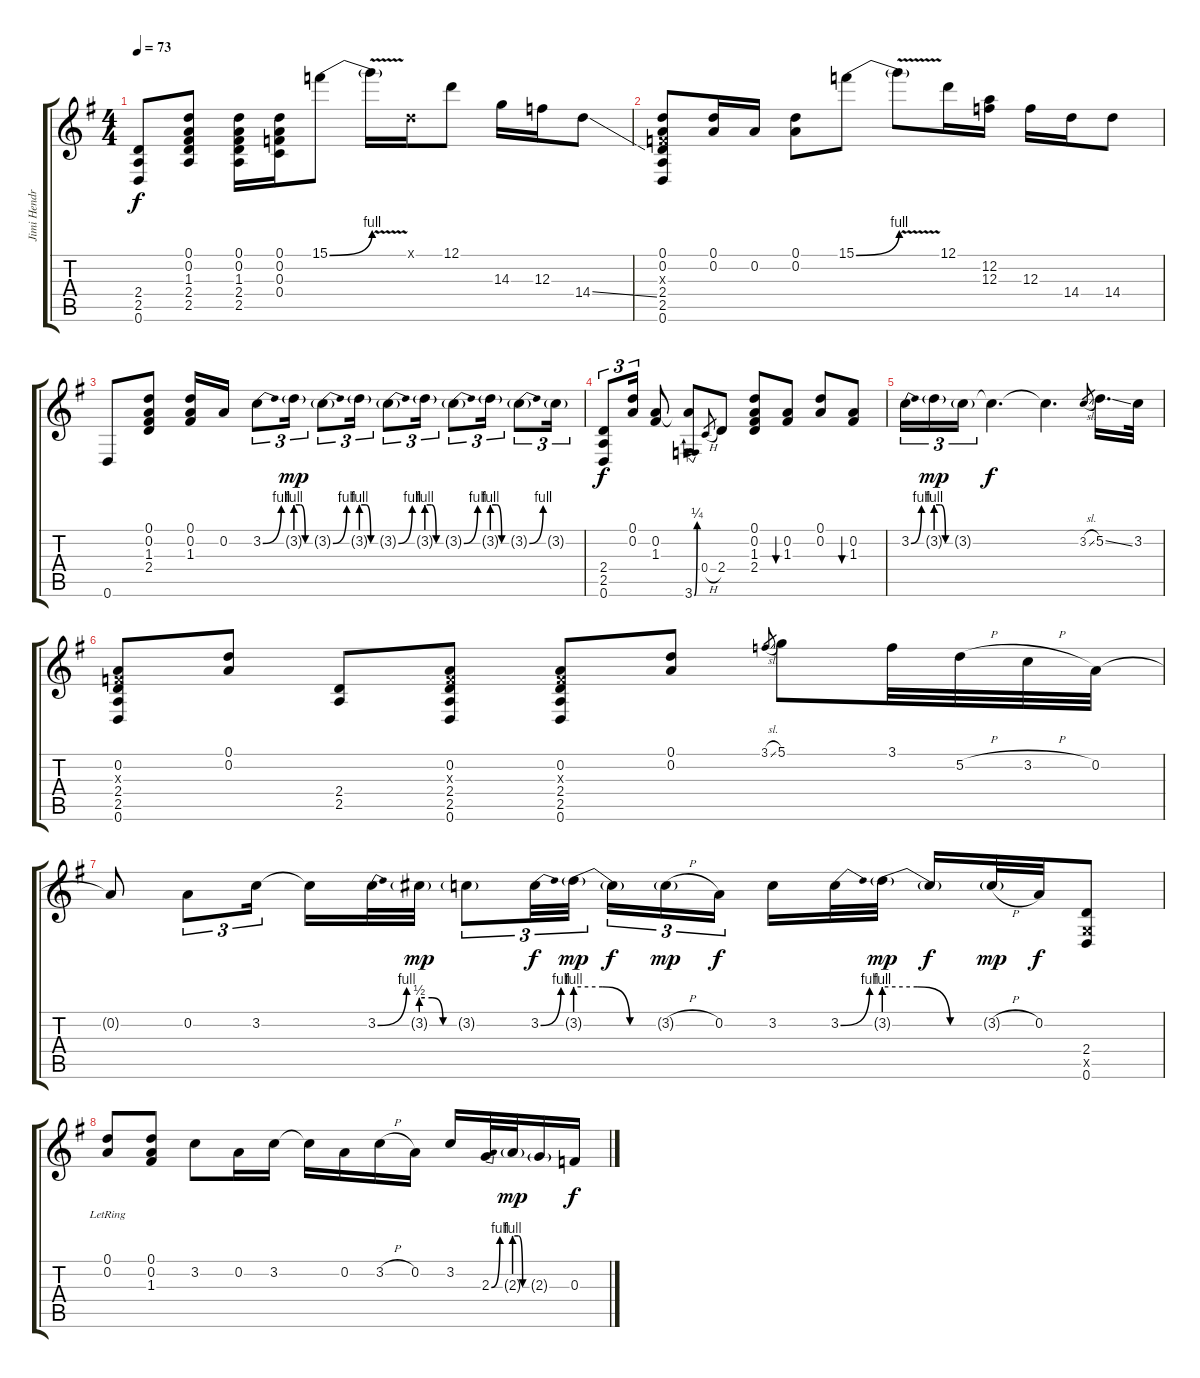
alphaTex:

\track ("Jimi Hendrix" "Jimi Hendr") {instrument overdrivenguitar}
\staff {score tabs}
\tuning (D4 A3 F3 C3 G2 D2) {hide}
\ts (4 4)
\tempo 73
\clef g2
\ks g
(2.4 2.5 0.6).8{dy f} (0.1 0.2 1.3 2.4 2.5).8 (0.1 0.2 1.3 2.4 2.5).16 (0.1 0.2 0.3 0.4).16 15.1{be (bend 0 0 60 4)}.8 15.1{v t}.16 0.1{x}.16 12.1.8 14.3.16 12.3.16 14.4{ss}.8 |
(0.1 0.2 0.3{x} 2.4 2.5 0.6).8 (0.1 0.2).16 0.2.16 (0.1 0.2).8 15.1{be (bend 0 0 60 4)}.8 15.1{v t}.8 12.1.16 (12.2 12.3).16 12.3.16 14.4.16 14.4.8 |
0.6.8 (0.1 0.2 1.3 2.4).8 (0.1 0.2 1.3).16 0.2.16 3.2{be (bend 0 0 60 4)}.8{tu (3 2)} 3.2{be (custom 0 4 20 4 40 0 60 0) g}.16{tu (3 2) dy mp} 3.2{be (bend 0 0 60 4) g}.8{tu (3 2)} 3.2{be (custom 0 4 20 4 40 0 60 0) g}.16{tu (3 2)} 3.2{be (bend 0 0 60 4) g}.8{tu (3 2)} 3.2{be (custom 0 4 20 4 40 0 60 0) g}.16{tu (3 2)} 3.2{be (bend 0 0 60 4) g}.8{tu (3 2)} 3.2{be (custom 0 4 20 4 40 0 60 0) g}.16{tu (3 2)} 3.2{be (bend 0 0 60 4) g}.8{tu (3 2)} 3.2{g}.16{tu (3 2)} |
(2.4 2.5 0.6).8{tu (3 2) dy f} (0.1 0.2).16{tu (3 2)} (0.2 1.3).8 (0.2{t} 3.6{be (bend 0 0 60 1)}).8 0.4{h}.8{gr} 2.4.8 (0.1 0.2 1.3 2.4).8 (0.2 1.3).8{bu 60} (0.1 0.2).8 (0.2 1.3).8{bu 60} |
3.2{be (bend 0 0 60 4)}.16{tu (3 2)} 3.2{be (custom 0 4 20 4 40 0 60 0) g}.16{tu (3 2) dy mp} 3.2{g}.16{tu (3 2)} 3.2{t}.4{d dy f} 3.2{t}.4{d} 3.2{sl}.8{gr} 5.2{ss}.16{d} 3.2.32 |
(0.2 0.3{x} 2.4 2.5 0.6).8 (0.1 0.2).8 (2.4 2.5).8 (0.2 0.3{x} 2.4 2.5 0.6).8 (0.2 0.3{x} 2.4 2.5 0.6).8 (0.1 0.2).8 3.1{sl}.8{gr} 5.1.8 3.1.32 5.2{h}.32 3.2{h}.32 0.2.32 |
0.2{t}.8 0.2.8{tu (3 2)} 3.2.16{tu (3 2)} 3.2{t}.16 3.2{be (bend 0 0 60 4)}.32 3.2{be (custom 0 2 20 2 40 0 60 0) g}.32{dy mp} 3.2{g}.8{tu (3 2)} 3.2{be (bend 0 0 60 4)}.32{tu (3 2) dy f} 3.2{be (custom 0 4 20 4 40 0 60 0) g}.32{tu (3 2) dy mp} 3.2{t}.16{tu (3 2) dy f} 3.2{h g}.16{tu (3 2) dy mp} 0.2.16{tu (3 2) dy f beam splitsecondary} 3.2.16 3.2{be (bend 0 0 60 4)}.32 3.2{be (custom 0 4 20 4 40 0 60 0) g}.32{dy mp} 3.2{t}.16{dy f} 3.2{h g}.32{dy mp} 0.2.32{dy f} (2.4 0.5{x} 0.6).8 |
(0.1 0.2{lr}).8 (0.1 0.2 1.3).8 3.2.8 0.2.16 3.2.16 3.2{t}.16 0.2.16 3.2{h}.16 0.2.16 3.2.16 2.3{be (bend 0 0 60 4)}.32 2.3{be (custom 0 4 20 4 40 0 60 0) g}.32{dy mp} 2.3{g}.16 0.3.16{dy f}
